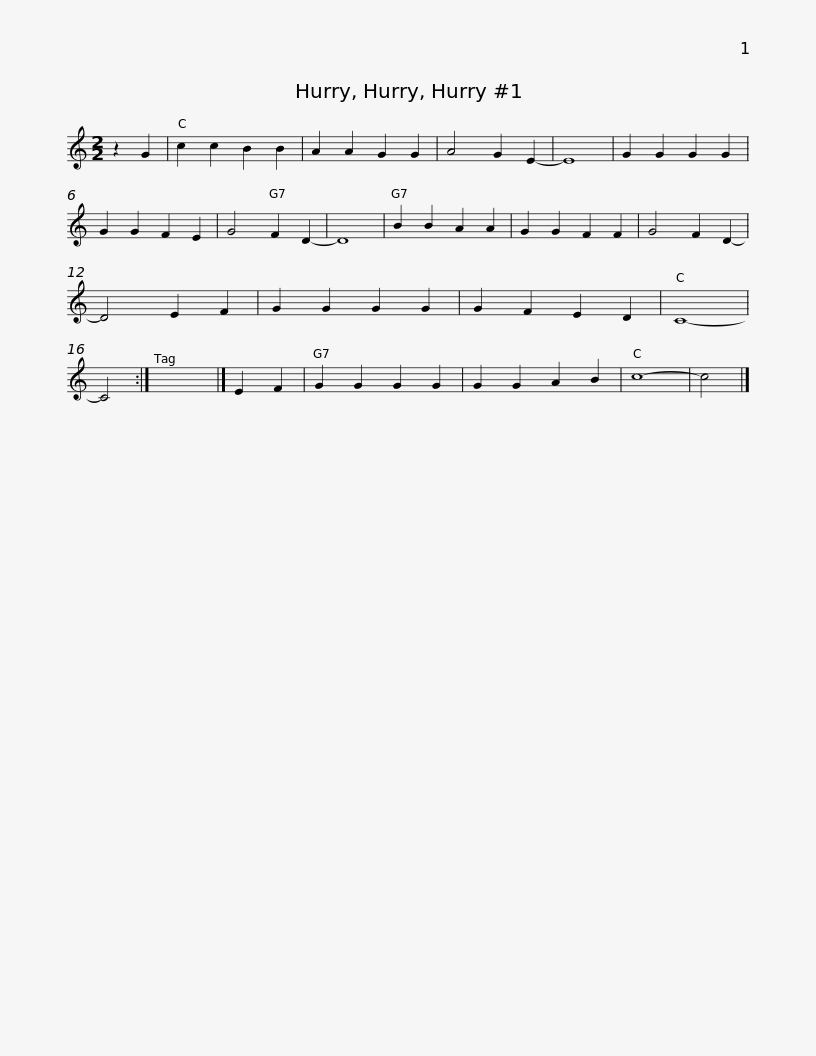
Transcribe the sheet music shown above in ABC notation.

X:1
L:1/8
M:2/2
I:linebreak $
K:C
V:1 treble
V:1
 z2 G2 | c2 c2 B2 B2 | A2 A2 G2 G2 | A4 G2 E2- | E8 | %5
 G2 G2 G2 G2 | G2 G2 F2 E2 | G4 F2 D2- | D8 | B2 B2 A2 A2 | %10
 G2 G2 F2 F2 | G4 F2 D2- |$ D4 E2 F2 | G2 G2 G2 G2 | G2 F2 E2 D2 | %15
 C8- | C4 :| x8 |] E2 F2 | G2 G2 G2 G2 | %20
 G2 G2 A2 B2 | c8- | c4 |] %23
